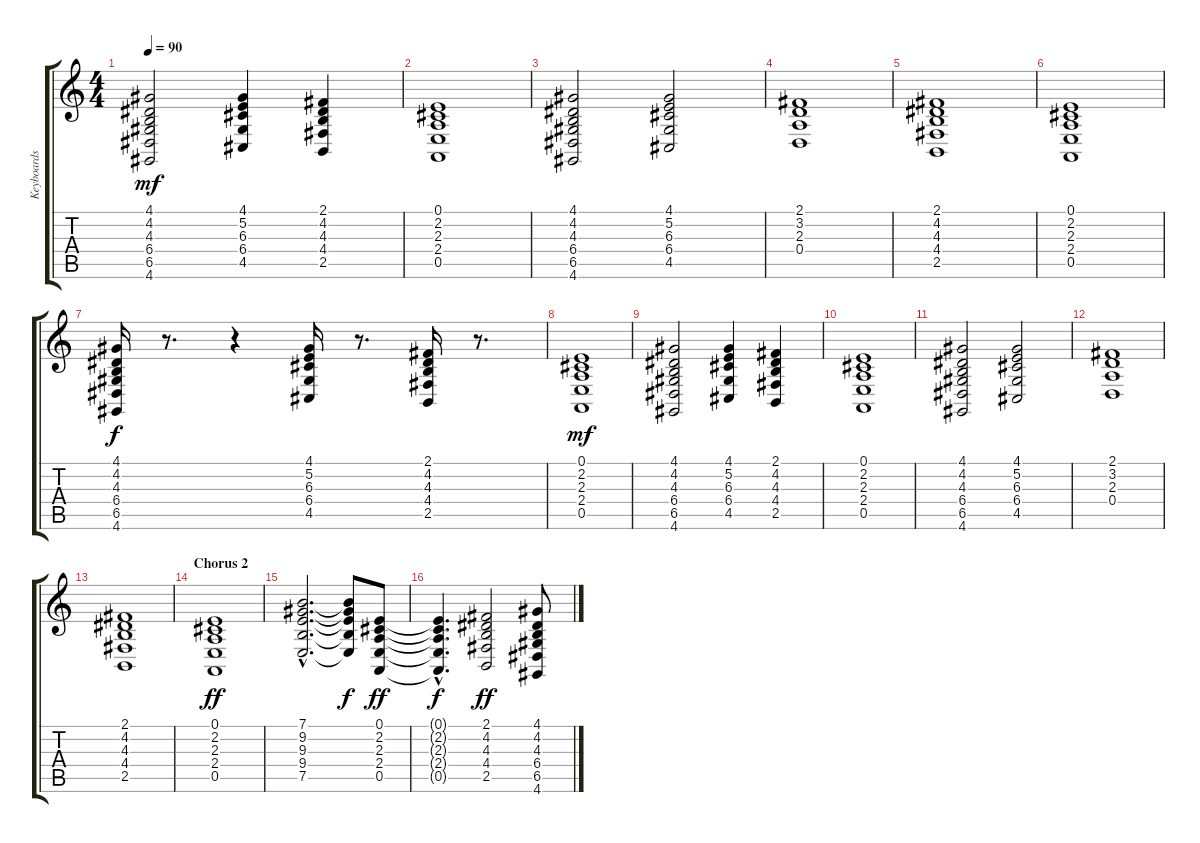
\track ("Keyboards (Arranged for Guitar)" "Keyboards ") {instrument electricpiano1}
\staff {score tabs}
\tuning (E4 B3 G3 D3 A2 E2) {hide}
\ts (4 4)
\tempo 90
\clef g2
\ks c
(4.1 4.2 4.3 6.4 6.5 4.6).2{dy mf} (4.1 5.2 6.3 6.4 4.5).4 (2.1 4.2 4.3 4.4 2.5).4 |
(0.1 2.2 2.3 2.4 0.5).1 |
(4.1 4.2 4.3 6.4 6.5 4.6).2 (4.1 5.2 6.3 6.4 4.5).2 |
(2.1 3.2 2.3 0.4).1 |
(2.1 4.2 4.3 4.4 2.5).1 |
(0.1 2.2 2.3 2.4 0.5).1 |
(4.1 4.2 4.3 6.4 6.5 4.6).16{dy f} r.8{d} r.4 (4.1 5.2 6.3 6.4 4.5).16 r.8{d} (2.1 4.2 4.3 4.4 2.5).16 r.8{d} |
(0.1 2.2 2.3 2.4 0.5).1{dy mf} |
(4.1 4.2 4.3 6.4 6.5 4.6).2 (4.1 5.2 6.3 6.4 4.5).4 (2.1 4.2 4.3 4.4 2.5).4 |
(0.1 2.2 2.3 2.4 0.5).1 |
(4.1 4.2 4.3 6.4 6.5 4.6).2 (4.1 5.2 6.3 6.4 4.5).2 |
(2.1 3.2 2.3 0.4).1 |
(2.1 4.2 4.3 4.4 2.5).1 |
\section ("" "Chorus 2")
(0.1 2.2 2.3 2.4 0.5).1{dy ff volume 12} |
(7.1{hac} 9.2{hac} 9.3{hac} 9.4{hac} 7.5{hac}).2{d} (7.1{t} 9.2{t} 9.3{t} 9.4{t} 7.5{t}).8{dy f} (0.1 2.2 2.3 2.4 0.5).8{dy ff} |
(0.1{hac t} 2.2{hac t} 2.3{hac t} 2.4{hac t} 0.5{hac t}).4{d dy f} (2.1 4.2 4.3 4.4 2.5).2{dy ff} (4.1 4.2 4.3 6.4 6.5 4.6).8
